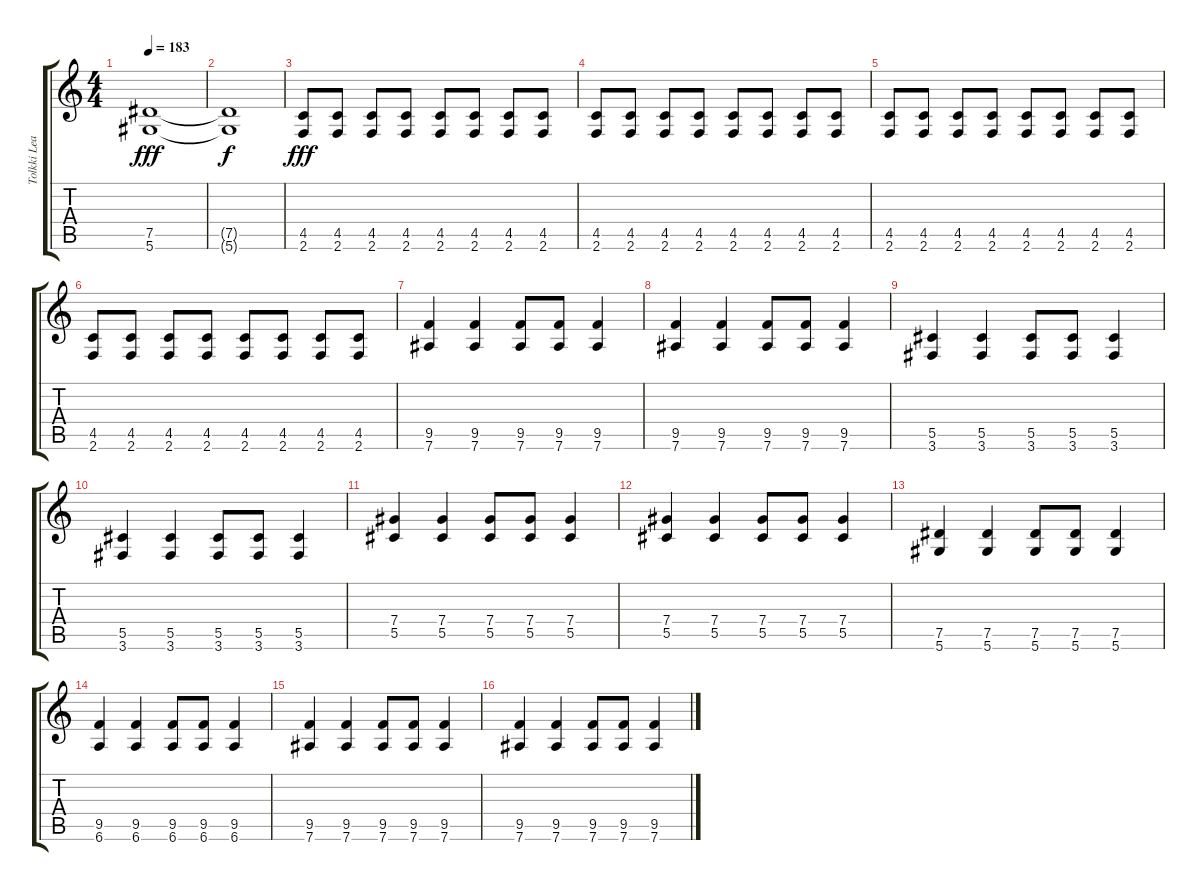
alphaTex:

\track ("Tolkki Lead" "Tolkki Lea") {instrument overdrivenguitar}
\staff {score tabs}
\tuning (Eb4 Bb3 Gb3 Db3 Ab2 Eb2) {hide}
\ts (4 4)
\tempo 183
\clef g2
\ks c
(7.5 5.6).1{dy fff} |
(7.5{t} 5.6{t}).1{dy f} |
(4.5 2.6).8{dy fff} (4.5 2.6).8 (4.5 2.6).8 (4.5 2.6).8 (4.5 2.6).8 (4.5 2.6).8 (4.5 2.6).8 (4.5 2.6).8 |
(4.5 2.6).8 (4.5 2.6).8 (4.5 2.6).8 (4.5 2.6).8 (4.5 2.6).8 (4.5 2.6).8 (4.5 2.6).8 (4.5 2.6).8 |
(4.5 2.6).8 (4.5 2.6).8 (4.5 2.6).8 (4.5 2.6).8 (4.5 2.6).8 (4.5 2.6).8 (4.5 2.6).8 (4.5 2.6).8 |
(4.5 2.6).8 (4.5 2.6).8 (4.5 2.6).8 (4.5 2.6).8 (4.5 2.6).8 (4.5 2.6).8 (4.5 2.6).8 (4.5 2.6).8 |
(9.5 7.6).4 (9.5 7.6).4 (9.5 7.6).8 (9.5 7.6).8 (9.5 7.6).4 |
(9.5 7.6).4 (9.5 7.6).4 (9.5 7.6).8 (9.5 7.6).8 (9.5 7.6).4 |
(5.5 3.6).4 (5.5 3.6).4 (5.5 3.6).8 (5.5 3.6).8 (5.5 3.6).4 |
(5.5 3.6).4 (5.5 3.6).4 (5.5 3.6).8 (5.5 3.6).8 (5.5 3.6).4 |
(7.4 5.5).4 (7.4 5.5).4 (7.4 5.5).8 (7.4 5.5).8 (7.4 5.5).4 |
(7.4 5.5).4 (7.4 5.5).4 (7.4 5.5).8 (7.4 5.5).8 (7.4 5.5).4 |
(7.5 5.6).4 (7.5 5.6).4 (7.5 5.6).8 (7.5 5.6).8 (7.5 5.6).4 |
(9.5 6.6).4 (9.5 6.6).4 (9.5 6.6).8 (9.5 6.6).8 (9.5 6.6).4 |
(9.5 7.6).4 (9.5 7.6).4 (9.5 7.6).8 (9.5 7.6).8 (9.5 7.6).4 |
(9.5 7.6).4 (9.5 7.6).4 (9.5 7.6).8 (9.5 7.6).8 (9.5 7.6).4
